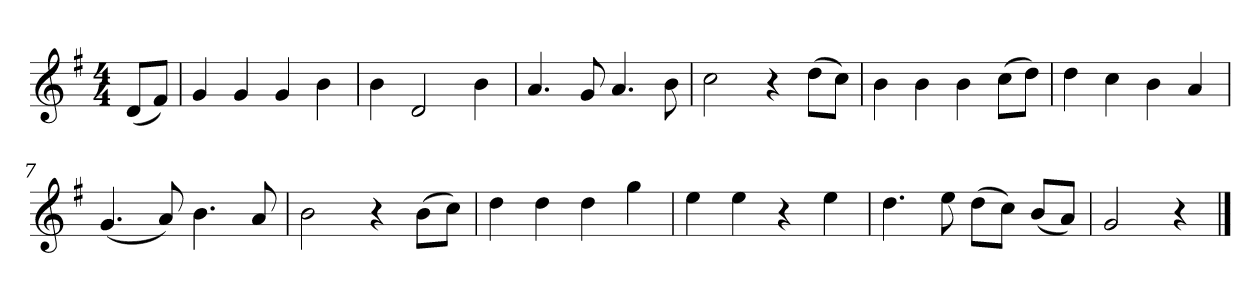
**kern
*part1
*staff1
*k[f#]
*M4/4
*MM120
=
(8dL
8f#J)
=1
4g
4g
4g
4b
=2
4b
2d
4b
=3
4.a
8g
4.a
8b
=4
2cc
4r
(8ddL
8ccJ)
=5
4b
4b
4b
(8ccL
8ddJ)
=6
4dd
4cc
4b
4a
=7
(4.g
8a)
4.b
8a
=8
2b
4r
(8bL
8ccJ)
=9
4dd
4dd
4dd
4gg
=10
4ee
4ee
4r
4ee
=11
4.dd
8ee
(8ddL
8ccJ)
(8bL
8aJ)
=12
2g
4r
==
*-
